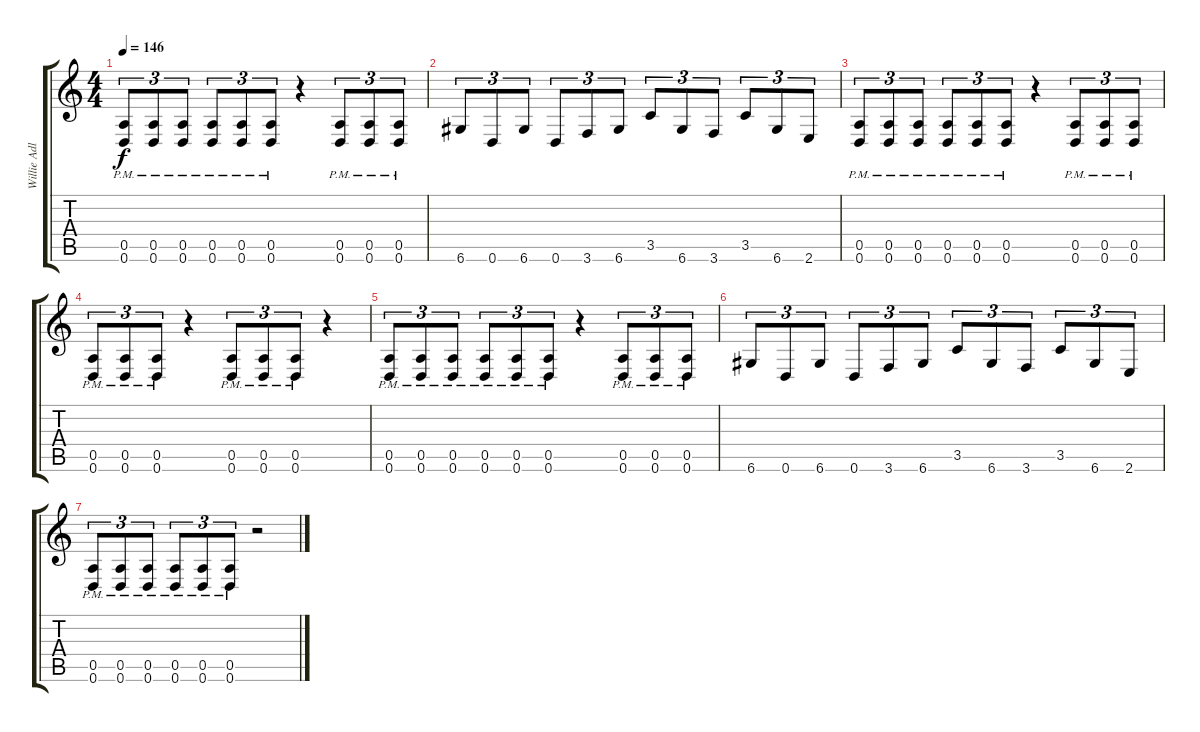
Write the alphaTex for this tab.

\track ("Willie Adler" "Willie Adl") {instrument distortionguitar}
\staff {score tabs}
\tuning (E4 B3 G3 D3 A2 D2) {hide}
\ts (4 4)
\tempo 146
\clef g2
\ks c
(0.5{pm} 0.6{pm}).8{tu (3 2) dy f} (0.5{pm} 0.6{pm}).8{tu (3 2)} (0.5{pm} 0.6{pm}).8{tu (3 2)} (0.5{pm} 0.6{pm}).8{tu (3 2)} (0.5{pm} 0.6{pm}).8{tu (3 2)} (0.5{pm} 0.6{pm}).8{tu (3 2)} r.4 (0.5{pm} 0.6{pm}).8{tu (3 2)} (0.5{pm} 0.6{pm}).8{tu (3 2)} (0.5{pm} 0.6{pm}).8{tu (3 2)} |
6.6.8{tu (3 2)} 0.6.8{tu (3 2)} 6.6.8{tu (3 2)} 0.6.8{tu (3 2)} 3.6.8{tu (3 2)} 6.6.8{tu (3 2)} 3.5.8{tu (3 2)} 6.6.8{tu (3 2)} 3.6.8{tu (3 2)} 3.5.8{tu (3 2)} 6.6.8{tu (3 2)} 2.6.8{tu (3 2)} |
(0.5{pm} 0.6{pm}).8{tu (3 2)} (0.5{pm} 0.6{pm}).8{tu (3 2)} (0.5{pm} 0.6{pm}).8{tu (3 2)} (0.5{pm} 0.6{pm}).8{tu (3 2)} (0.5{pm} 0.6{pm}).8{tu (3 2)} (0.5{pm} 0.6{pm}).8{tu (3 2)} r.4 (0.5{pm} 0.6{pm}).8{tu (3 2)} (0.5{pm} 0.6{pm}).8{tu (3 2)} (0.5{pm} 0.6{pm}).8{tu (3 2)} |
(0.5{pm} 0.6{pm}).8{tu (3 2)} (0.5{pm} 0.6{pm}).8{tu (3 2)} (0.5{pm} 0.6{pm}).8{tu (3 2)} r.4 (0.5{pm} 0.6{pm}).8{tu (3 2)} (0.5{pm} 0.6{pm}).8{tu (3 2)} (0.5{pm} 0.6{pm}).8{tu (3 2)} r.4 |
(0.5{pm} 0.6{pm}).8{tu (3 2)} (0.5{pm} 0.6{pm}).8{tu (3 2)} (0.5{pm} 0.6{pm}).8{tu (3 2)} (0.5{pm} 0.6{pm}).8{tu (3 2)} (0.5{pm} 0.6{pm}).8{tu (3 2)} (0.5{pm} 0.6{pm}).8{tu (3 2)} r.4 (0.5{pm} 0.6{pm}).8{tu (3 2)} (0.5{pm} 0.6{pm}).8{tu (3 2)} (0.5{pm} 0.6{pm}).8{tu (3 2)} |
6.6.8{tu (3 2)} 0.6.8{tu (3 2)} 6.6.8{tu (3 2)} 0.6.8{tu (3 2)} 3.6.8{tu (3 2)} 6.6.8{tu (3 2)} 3.5.8{tu (3 2)} 6.6.8{tu (3 2)} 3.6.8{tu (3 2)} 3.5.8{tu (3 2)} 6.6.8{tu (3 2)} 2.6.8{tu (3 2)} |
(0.5{pm} 0.6{pm}).8{tu (3 2)} (0.5{pm} 0.6{pm}).8{tu (3 2)} (0.5{pm} 0.6{pm}).8{tu (3 2)} (0.5{pm} 0.6{pm}).8{tu (3 2)} (0.5{pm} 0.6{pm}).8{tu (3 2)} (0.5{pm} 0.6{pm}).8{tu (3 2)} r.2
